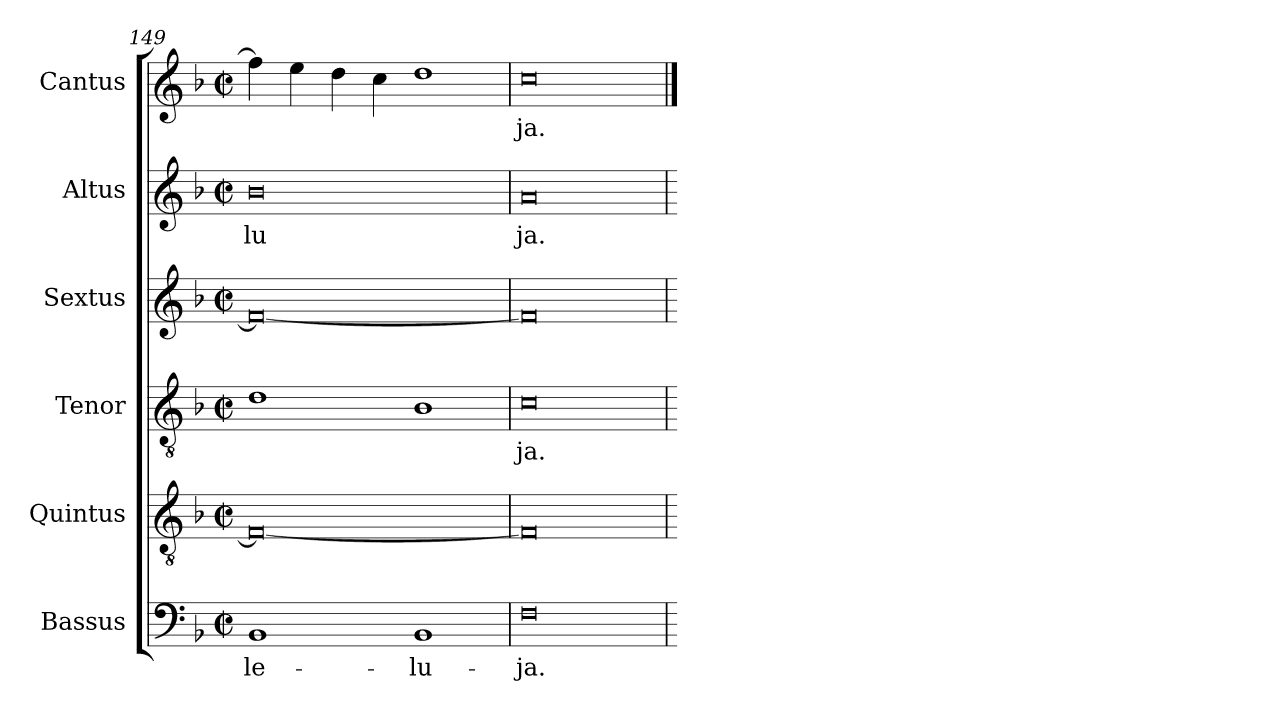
**kern	**text	**kern	**kern	**text	**kern	**kern	**text	**kern	**text
*part6	*part6	*part5	*part4	*part4	*part3	*part2	*part2	*part1	*part1
*staff6	*staff6	*staff5	*staff4	*staff4	*staff3	*staff2	*staff2	*staff1	*staff1
*I"Bassus	*	*I"Quintus	*I"Tenor	*	*I"Sextus	*I"Altus	*	*I"Cantus	*
*clefF4	*	*clefGv2	*clefGv2	*	*clefG2	*clefG2	*	*clefG2	*
*k[b-]	*	*k[b-]	*k[b-]	*	*k[b-]	*k[b-]	*	*k[b-]	*
*F:	*	*F:	*F:	*	*F:	*F:	*	*F:	*
*M2/2	*	*M2/2	*M2/2	*	*M2/2	*M2/2	*	*M2/2	*
*met(c|)	*	*met(c|)	*met(c|)	*	*met(c|)	*met(c|)	*	*met(c|)	*
=149	=149	=149	=149	=149	=149	=149	=149	=149	=149
!	!LO:LY:b:cj	!	!	!	!	!	!LO:LY:b:cj	!	!
1BB-	-le-	0F_<	1d	.	0f_<	0b-	lu	4ff\]	.
.	.	.	.	.	.	.	.	4ee\	.
.	.	.	.	.	.	.	.	4dd\	.
.	.	.	.	.	.	.	.	4cc\	.
!	!LO:LY:b:cj	!	!	!	!	!	!	!	!
1BB-	-lu-	.	1B-	.	.	.	.	1dd	.
=150	=150	=150	=150	=150	=150	=150	=150	=150	=150
!	!LO:LY:b:cj	!	!	!LO:LY:b:cj	!	!	!LO:LY:b:cj	!	!LO:LY:b:cj
0F	-ja.	0F]	0c	ja.	0f]	0a	ja.	0cc	ja.
=	==	=	=	==	=	=	==	==	==
*-	*-	*-	*-	*-	*-	*-	*-	*-	*-
